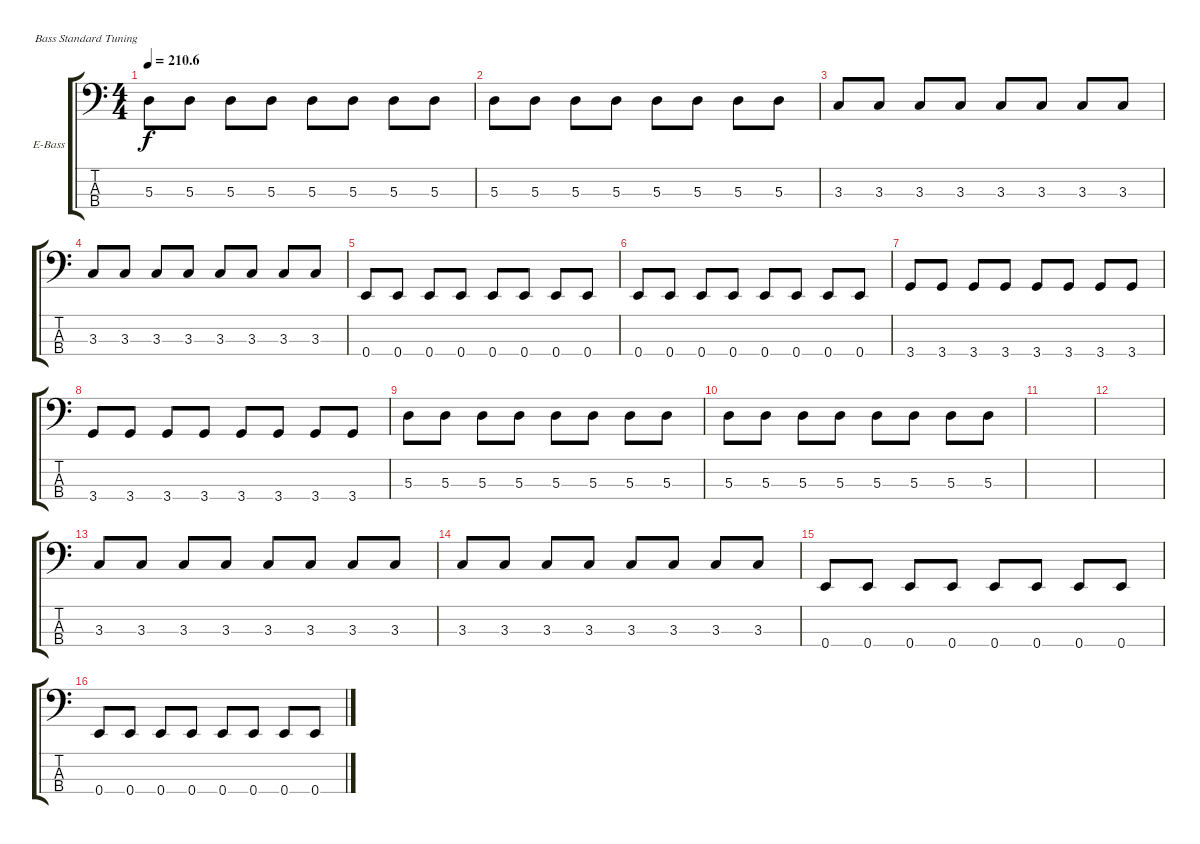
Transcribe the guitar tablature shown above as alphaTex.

\defaultSystemsLayout 4
\bracketExtendMode groupsimilarinstruments
\firstSystemTrackNameOrientation horizontal
\otherSystemsTrackNameOrientation horizontal
\track ("Electric Bass" "E-Bass") {instrument electricbassfinger}
\staff {score tabs}
\tuning (G2 D2 A1 E1)
\ts (4 4)
\tempo
210.6
\accidentals auto
\clef f4
\ottava regular
\simile none
\ks c
5.3.8{dy f} 5.3.8 5.3.8 5.3.8 5.3.8 5.3.8 5.3.8 5.3.8 |
5.3.8 5.3.8 5.3.8 5.3.8 5.3.8 5.3.8 5.3.8 5.3.8 |
3.3.8 3.3.8 3.3.8 3.3.8 3.3.8 3.3.8 3.3.8 3.3.8 |
3.3.8 3.3.8 3.3.8 3.3.8 3.3.8 3.3.8 3.3.8 3.3.8 |
0.4.8 0.4.8 0.4.8 0.4.8 0.4.8 0.4.8 0.4.8 0.4.8 |
0.4.8 0.4.8 0.4.8 0.4.8 0.4.8 0.4.8 0.4.8 0.4.8 |
3.4.8 3.4.8 3.4.8 3.4.8 3.4.8 3.4.8 3.4.8 3.4.8 |
3.4.8 3.4.8 3.4.8 3.4.8 3.4.8 3.4.8 3.4.8 3.4.8 |
5.3.8 5.3.8 5.3.8 5.3.8 5.3.8 5.3.8 5.3.8 5.3.8 |
5.3.8 5.3.8 5.3.8 5.3.8 5.3.8 5.3.8 5.3.8 5.3.8 |
|
|
3.3.8 3.3.8 3.3.8 3.3.8 3.3.8 3.3.8 3.3.8 3.3.8 |
3.3.8 3.3.8 3.3.8 3.3.8 3.3.8 3.3.8 3.3.8 3.3.8 |
0.4.8 0.4.8 0.4.8 0.4.8 0.4.8 0.4.8 0.4.8 0.4.8 |
0.4.8 0.4.8 0.4.8 0.4.8 0.4.8 0.4.8 0.4.8 0.4.8
